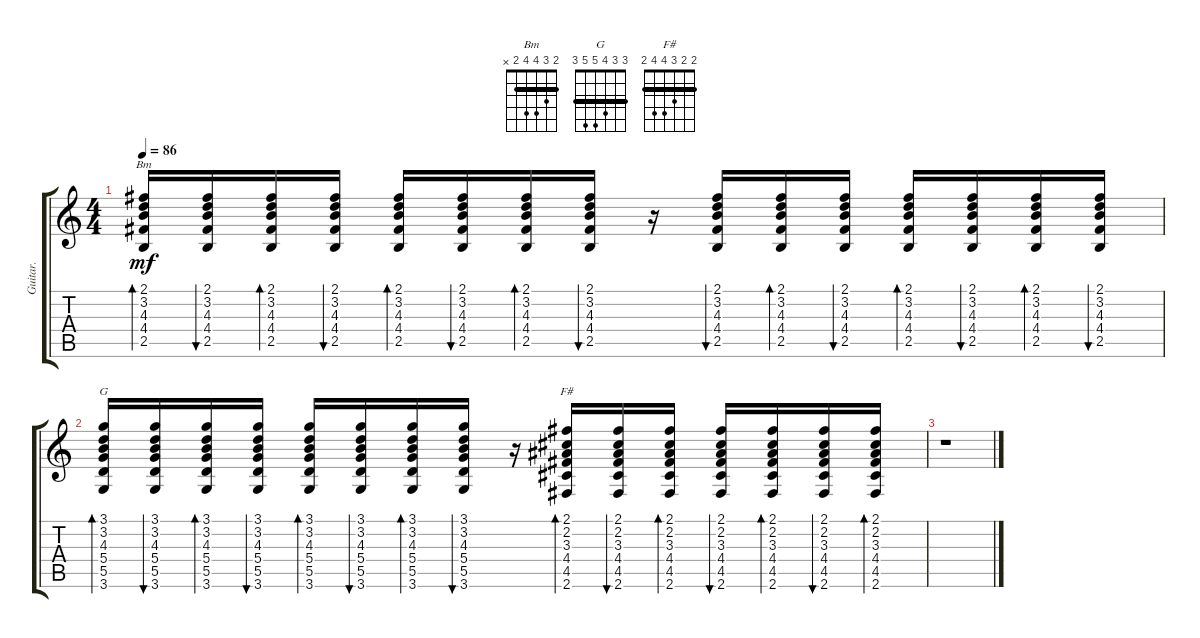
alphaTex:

\track ("Guitar." "Guitar.") {instrument acousticguitarsteel}
\staff {score tabs}
\tuning (E4 B3 G3 D3 A2 E2) {hide}
\chord ("Bm" 2 3 4 4 2 x) {barre 2}
\chord ("G" 3 3 4 5 5 3) {barre 3}
\chord ("F#" 2 2 3 4 4 2) {barre 2}
\ts (4 4)
\tempo 86
\clef g2
\ks c
(2.1 3.2 4.3 4.4 2.5).16{bd 30 ch "Bm" dy mf} (2.1 3.2 4.3 4.4 2.5).16{bu 30} (2.1 3.2 4.3 4.4 2.5).16{bd 30} (2.1 3.2 4.3 4.4 2.5).16{bu 30} (2.1 3.2 4.3 4.4 2.5).16{bd 30} (2.1 3.2 4.3 4.4 2.5).16{bu 30} (2.1 3.2 4.3 4.4 2.5).16{bd 30} (2.1 3.2 4.3 4.4 2.5).16{bu 30} r.16 (2.1 3.2 4.3 4.4 2.5).16{bu 30} (2.1 3.2 4.3 4.4 2.5).16{bd 30} (2.1 3.2 4.3 4.4 2.5).16{bu 30} (2.1 3.2 4.3 4.4 2.5).16{bd 30} (2.1 3.2 4.3 4.4 2.5).16{bu 30} (2.1 3.2 4.3 4.4 2.5).16{bd 30} (2.1 3.2 4.3 4.4 2.5).16{bu 30} |
(3.1 3.2 4.3 5.4 5.5 3.6).16{bd 30 ch "G"} (3.1 3.2 4.3 5.4 5.5 3.6).16{bu 30} (3.1 3.2 4.3 5.4 5.5 3.6).16{bd 30} (3.1 3.2 4.3 5.4 5.5 3.6).16{bu 30} (3.1 3.2 4.3 5.4 5.5 3.6).16{bd 30} (3.1 3.2 4.3 5.4 5.5 3.6).16{bu 30} (3.1 3.2 4.3 5.4 5.5 3.6).16{bd 30} (3.1 3.2 4.3 5.4 5.5 3.6).16{bu 30} r.16 (2.1 2.2 3.3 4.4 4.5 2.6).16{bd 30 ch "F#"} (2.1 2.2 3.3 4.4 4.5 2.6).16{bu 30} (2.1 2.2 3.3 4.4 4.5 2.6).16{bd 30} (2.1 2.2 3.3 4.4 4.5 2.6).16{bu 30} (2.1 2.2 3.3 4.4 4.5 2.6).16{bd 30} (2.1 2.2 3.3 4.4 4.5 2.6).16{bu 30} (2.1 2.2 3.3 4.4 4.5 2.6).16{bd 30} |
r.1
